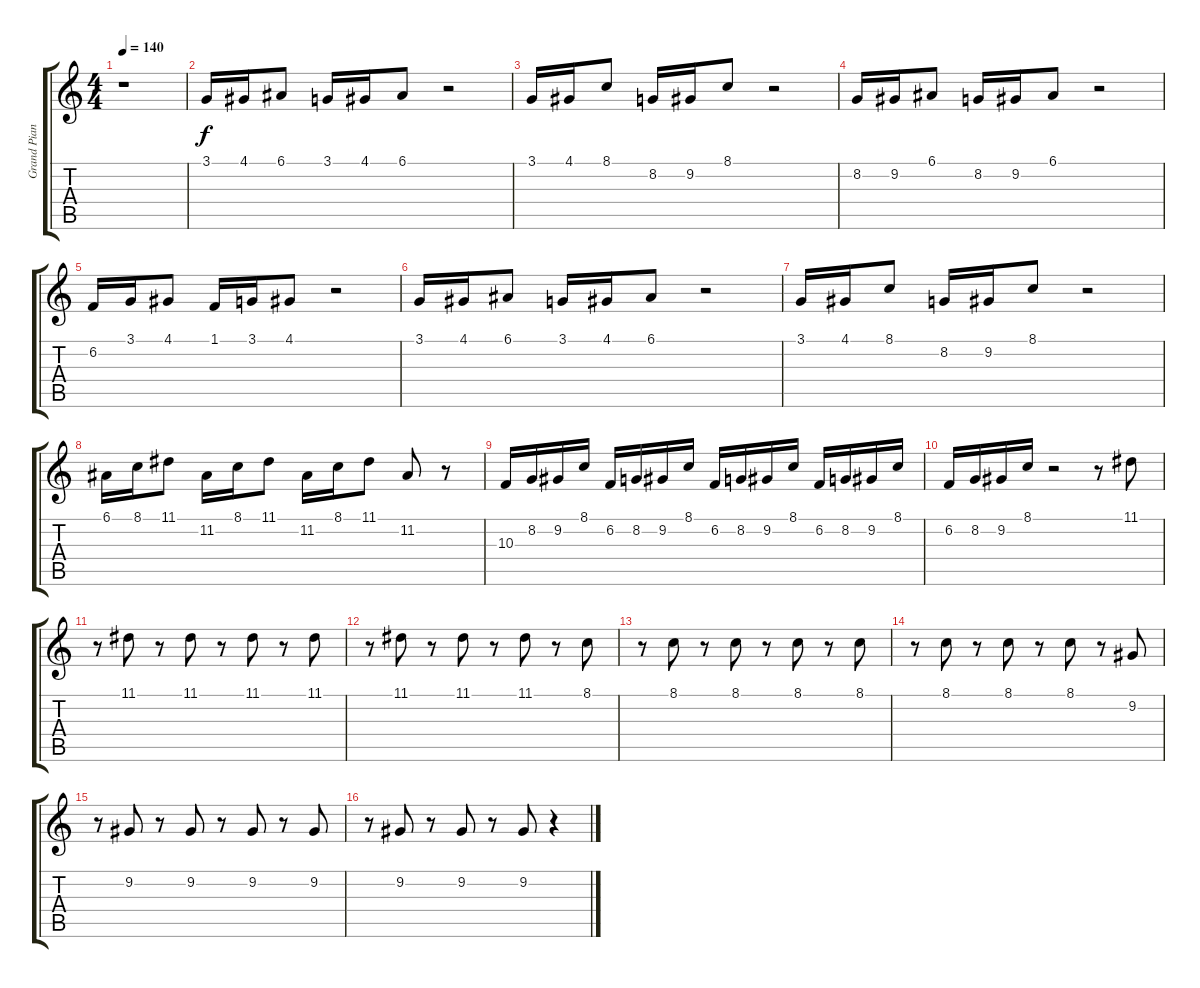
\track ("Grand Piano 3" "Grand Pian") {instrument acousticgrandpiano}
\staff {score tabs}
\tuning (E4 B3 G3 D3 A2 E2) {hide}
\ts (4 4)
\tempo 140
\clef g2
\ks c
r.1{dy f} |
3.1.16{volume 5} 4.1.16{volume 5} 6.1.8{volume 4} 3.1.16{volume 4} 4.1.16{volume 4} 6.1.8{volume 4} r.2 |
3.1.16{volume 5} 4.1.16{volume 5} 8.1.8{volume 4} 8.2.16{volume 4} 9.2.16{volume 4} 8.1.8{volume 4} r.2 |
8.2.16{volume 6} 9.2.16{volume 6} 6.1.8{volume 5} 8.2.16{volume 5} 9.2.16{volume 4} 6.1.8{volume 4} r.2 |
6.2.16{volume 6} 3.1.16{volume 6} 4.1.8{volume 5} 1.1.16{volume 4} 3.1.16{volume 4} 4.1.8{volume 4} r.2 |
3.1.16{volume 6} 4.1.16{volume 6} 6.1.8{volume 6} 3.1.16{volume 5} 4.1.16{volume 4} 6.1.8{volume 4} r.2 |
3.1.16{volume 7} 4.1.16{volume 7} 8.1.8{volume 7} 8.2.16{volume 6} 9.2.16{volume 6} 8.1.8{volume 5} r.2 |
6.1.16{volume 8} 8.1.16{volume 8} 11.1.8{volume 7} 11.2.16{volume 6} 8.1.16{volume 5} 11.1.8{volume 5} 11.2.16{volume 4} 8.1.16{volume 4} 11.1.8 11.2.8 r.8 |
10.3.16{volume 8 balance 16} 8.2.16{volume 8} 9.2.16{volume 8} 8.1.16{volume 8} 6.2.16{volume 7 balance 0} 8.2.16{volume 7} 9.2.16{volume 7} 8.1.16{volume 7} 6.2.16{volume 7 balance 16} 8.2.16{volume 6} 9.2.16{volume 6} 8.1.16{volume 6} 6.2.16{volume 6 balance 3} 8.2.16{volume 6} 9.2.16{volume 6} 8.1.16{volume 6} |
6.2.16{volume 5 balance 14} 8.2.16{volume 5} 9.2.16{volume 5} 8.1.16{volume 5} r.2 r.8 11.1.8{volume 3 balance 8} |
r.8 11.1.8{volume 8 balance 10} r.8 11.1.8{volume 7} r.8 11.1.8{volume 7} r.8 11.1.8{volume 6} |
r.8 11.1.8{volume 5} r.8 11.1.8{volume 4} r.8 11.1.8{volume 4} r.8 8.1.8{volume 3} |
r.8 8.1.8{volume 8} r.8 8.1.8{volume 7} r.8 8.1.8{volume 7} r.8 8.1.8{volume 6} |
r.8 8.1.8{volume 5} r.8 8.1.8{volume 4} r.8 8.1.8{volume 4} r.8 9.2.8{volume 3} |
r.8 9.2.8{volume 8} r.8 9.2.8{volume 7} r.8 9.2.8{volume 6} r.8 9.2.8{volume 6} |
r.8 9.2.8{volume 5} r.8 9.2.8{volume 4} r.8 9.2.8{volume 4} r.4
